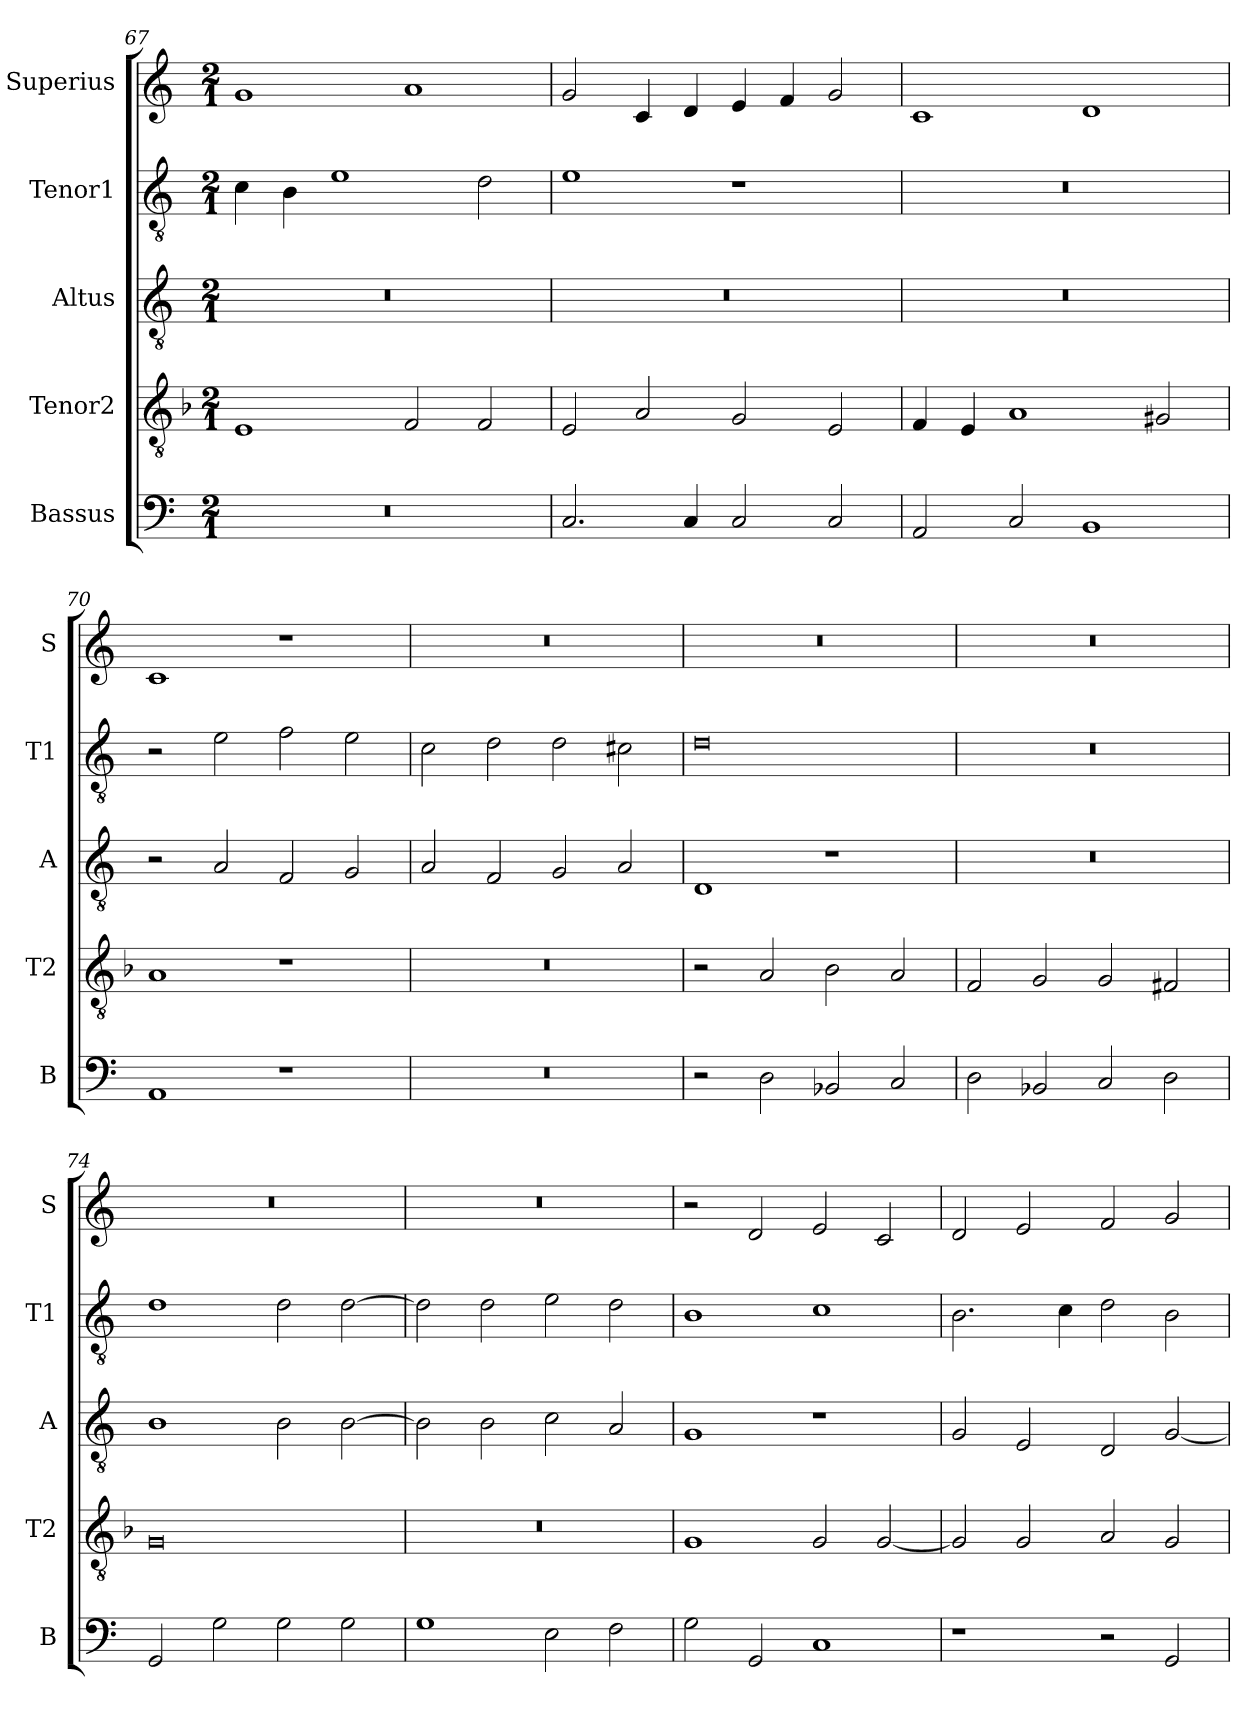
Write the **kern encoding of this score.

**kern	**kern	**kern	**kern	**kern
*part5	*part4	*part3	*part2	*part1
*staff5	*staff4	*staff3	*staff2	*staff1
*I"Bassus	*I"Tenor2	*I"Altus	*I"Tenor1	*I"Superius
*I'B	*I'T2	*I'A	*I'T1	*I'S
*clefF4	*clefGv2	*clefGv2	*clefGv2	*clefG2
*k[]	*k[b-]	*k[]	*k[]	*k[]
*M2/1	*M2/1	*M2/1	*M2/1	*M2/1
=67	=67	=67	=67	=67
0r	1E	0r	4c\	1g
.	.	.	4B\	.
.	.	.	1e	.
.	2F/	.	.	1a
.	2F/	.	2d\	.
=68	=68	=68	=68	=68
2.C/	2E/	0r	1e	2g/
.	2A/	.	.	4c/
4C/	.	.	.	4d/
2C/	2G/	.	1r	4e/
.	.	.	.	4f/
2C/	2E/	.	.	2g/
=69	=69	=69	=69	=69
2AA/	4F/	0r	0r	1c
.	4E/	.	.	.
2C/	1A	.	.	.
1BB	.	.	.	1d
.	2G#X/	.	.	.
=70	=70	=70	=70	=70
1AA	1A	2r	2r	1c
.	.	2A/	2e\	.
1r	1r	2F/	2f\	1r
.	.	2G/	2e\	.
=71	=71	=71	=71	=71
0r	0r	2A/	2c\	0r
.	.	2F/	2d\	.
.	.	2G/	2d\	.
.	.	2A/	2c#X\	.
=72	=72	=72	=72	=72
2r	2r	1D	0d	0r
2D\	2A/	.	.	.
2BB-X/	2B-\	1r	.	.
2C/	2A/	.	.	.
=73	=73	=73	=73	=73
2D\	2F/	0r	0r	0r
2BB-X/	2G/	.	.	.
2C/	2G/	.	.	.
2D\	2F#X/	.	.	.
=74	=74	=74	=74	=74
2GG/	0G	1B	1d	0r
2G\	.	.	.	.
2G\	.	2B\	2d\	.
2G\	.	[2B\	[2d\	.
=75	=75	=75	=75	=75
1G	0r	2B\]	2d\]	0r
.	.	2B\	2d\	.
2E\	.	2c\	2e\	.
2F\	.	2A/	2d\	.
=76	=76	=76	=76	=76
2G\	1G	1G	1B	2r
2GG/	.	.	.	2d/
1C	2G/	1r	1c	2e/
.	[2G/	.	.	2c/
=77	=77	=77	=77	=77
1r	2G/]	2G/	2.B\	2d/
.	2G/	2E/	.	2e/
.	.	.	4c\	.
2r	2A/	2D/	2d\	2f/
2GG/	2G/	[2G/	2B\	2g/
=	=	=	=	=
*-	*-	*-	*-	*-
